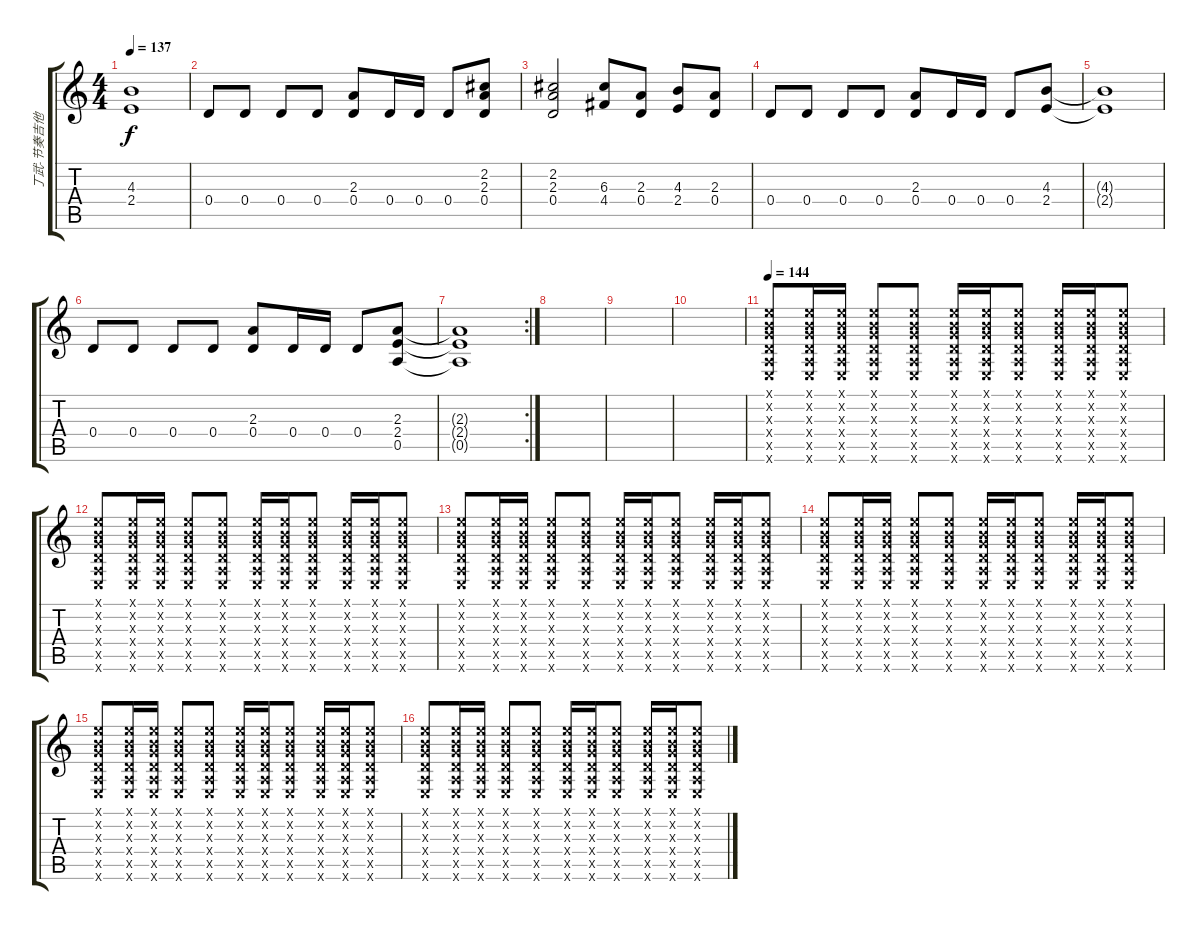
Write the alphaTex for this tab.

\track ("丁武-节奏吉他" "丁武-节奏吉他") {instrument distortionguitar}
\staff {score tabs}
\tuning (E4 B3 G3 D3 A2 E2) {hide}
\ts (4 4)
\tempo 137
\clef g2
\ks c
(4.3{t} 2.4{t}).1{dy f} |
0.4.8 0.4.8 0.4.8 0.4.8 (2.3 0.4).8 0.4.16 0.4.16 0.4.8 (2.2 2.3 0.4).8 |
(2.2 2.3 0.4).2 (6.3 4.4).8 (2.3 0.4).8 (4.3 2.4).8 (2.3 0.4).8 |
0.4.8 0.4.8 0.4.8 0.4.8 (2.3 0.4).8 0.4.16 0.4.16 0.4.8 (4.3 2.4).8 |
(4.3{t} 2.4{t}).1 |
0.4.8 0.4.8 0.4.8 0.4.8 (2.3 0.4).8 0.4.16 0.4.16 0.4.8 (2.3 2.4 0.5).8 |
\rc 2
(2.3{t} 2.4{t} 0.5{t}).1 |
|
|
|
\tempo 144
(0.1{x} 0.2{x} 0.3{x} 0.4{x} 0.5{x} 0.6{x}).8 (0.1{x} 0.2{x} 0.3{x} 0.4{x} 0.5{x} 0.6{x}).16 (0.1{x} 0.2{x} 0.3{x} 0.4{x} 0.5{x} 0.6{x}).16 (0.1{x} 0.2{x} 0.3{x} 0.4{x} 0.5{x} 0.6{x}).8 (0.1{x} 0.2{x} 0.3{x} 0.4{x} 0.5{x} 0.6{x}).8 (0.1{x} 0.2{x} 0.3{x} 0.4{x} 0.5{x} 0.6{x}).16 (0.1{x} 0.2{x} 0.3{x} 0.4{x} 0.5{x} 0.6{x}).16 (0.1{x} 0.2{x} 0.3{x} 0.4{x} 0.5{x} 0.6{x}).8 (0.1{x} 0.2{x} 0.3{x} 0.4{x} 0.5{x} 0.6{x}).16 (0.1{x} 0.2{x} 0.3{x} 0.4{x} 0.5{x} 0.6{x}).16 (0.1{x} 0.2{x} 0.3{x} 0.4{x} 0.5{x} 0.6{x}).8 |
(0.1{x} 0.2{x} 0.3{x} 0.4{x} 0.5{x} 0.6{x}).8 (0.1{x} 0.2{x} 0.3{x} 0.4{x} 0.5{x} 0.6{x}).16 (0.1{x} 0.2{x} 0.3{x} 0.4{x} 0.5{x} 0.6{x}).16 (0.1{x} 0.2{x} 0.3{x} 0.4{x} 0.5{x} 0.6{x}).8 (0.1{x} 0.2{x} 0.3{x} 0.4{x} 0.5{x} 0.6{x}).8 (0.1{x} 0.2{x} 0.3{x} 0.4{x} 0.5{x} 0.6{x}).16 (0.1{x} 0.2{x} 0.3{x} 0.4{x} 0.5{x} 0.6{x}).16 (0.1{x} 0.2{x} 0.3{x} 0.4{x} 0.5{x} 0.6{x}).8 (0.1{x} 0.2{x} 0.3{x} 0.4{x} 0.5{x} 0.6{x}).16 (0.1{x} 0.2{x} 0.3{x} 0.4{x} 0.5{x} 0.6{x}).16 (0.1{x} 0.2{x} 0.3{x} 0.4{x} 0.5{x} 0.6{x}).8 |
(0.1{x} 0.2{x} 0.3{x} 0.4{x} 0.5{x} 0.6{x}).8 (0.1{x} 0.2{x} 0.3{x} 0.4{x} 0.5{x} 0.6{x}).16 (0.1{x} 0.2{x} 0.3{x} 0.4{x} 0.5{x} 0.6{x}).16 (0.1{x} 0.2{x} 0.3{x} 0.4{x} 0.5{x} 0.6{x}).8 (0.1{x} 0.2{x} 0.3{x} 0.4{x} 0.5{x} 0.6{x}).8 (0.1{x} 0.2{x} 0.3{x} 0.4{x} 0.5{x} 0.6{x}).16 (0.1{x} 0.2{x} 0.3{x} 0.4{x} 0.5{x} 0.6{x}).16 (0.1{x} 0.2{x} 0.3{x} 0.4{x} 0.5{x} 0.6{x}).8 (0.1{x} 0.2{x} 0.3{x} 0.4{x} 0.5{x} 0.6{x}).16 (0.1{x} 0.2{x} 0.3{x} 0.4{x} 0.5{x} 0.6{x}).16 (0.1{x} 0.2{x} 0.3{x} 0.4{x} 0.5{x} 0.6{x}).8 |
(0.1{x} 0.2{x} 0.3{x} 0.4{x} 0.5{x} 0.6{x}).8 (0.1{x} 0.2{x} 0.3{x} 0.4{x} 0.5{x} 0.6{x}).16 (0.1{x} 0.2{x} 0.3{x} 0.4{x} 0.5{x} 0.6{x}).16 (0.1{x} 0.2{x} 0.3{x} 0.4{x} 0.5{x} 0.6{x}).8 (0.1{x} 0.2{x} 0.3{x} 0.4{x} 0.5{x} 0.6{x}).8 (0.1{x} 0.2{x} 0.3{x} 0.4{x} 0.5{x} 0.6{x}).16 (0.1{x} 0.2{x} 0.3{x} 0.4{x} 0.5{x} 0.6{x}).16 (0.1{x} 0.2{x} 0.3{x} 0.4{x} 0.5{x} 0.6{x}).8 (0.1{x} 0.2{x} 0.3{x} 0.4{x} 0.5{x} 0.6{x}).16 (0.1{x} 0.2{x} 0.3{x} 0.4{x} 0.5{x} 0.6{x}).16 (0.1{x} 0.2{x} 0.3{x} 0.4{x} 0.5{x} 0.6{x}).8 |
(0.1{x} 0.2{x} 0.3{x} 0.4{x} 0.5{x} 0.6{x}).8 (0.1{x} 0.2{x} 0.3{x} 0.4{x} 0.5{x} 0.6{x}).16 (0.1{x} 0.2{x} 0.3{x} 0.4{x} 0.5{x} 0.6{x}).16 (0.1{x} 0.2{x} 0.3{x} 0.4{x} 0.5{x} 0.6{x}).8 (0.1{x} 0.2{x} 0.3{x} 0.4{x} 0.5{x} 0.6{x}).8 (0.1{x} 0.2{x} 0.3{x} 0.4{x} 0.5{x} 0.6{x}).16 (0.1{x} 0.2{x} 0.3{x} 0.4{x} 0.5{x} 0.6{x}).16 (0.1{x} 0.2{x} 0.3{x} 0.4{x} 0.5{x} 0.6{x}).8 (0.1{x} 0.2{x} 0.3{x} 0.4{x} 0.5{x} 0.6{x}).16 (0.1{x} 0.2{x} 0.3{x} 0.4{x} 0.5{x} 0.6{x}).16 (0.1{x} 0.2{x} 0.3{x} 0.4{x} 0.5{x} 0.6{x}).8 |
(0.1{x} 0.2{x} 0.3{x} 0.4{x} 0.5{x} 0.6{x}).8 (0.1{x} 0.2{x} 0.3{x} 0.4{x} 0.5{x} 0.6{x}).16 (0.1{x} 0.2{x} 0.3{x} 0.4{x} 0.5{x} 0.6{x}).16 (0.1{x} 0.2{x} 0.3{x} 0.4{x} 0.5{x} 0.6{x}).8 (0.1{x} 0.2{x} 0.3{x} 0.4{x} 0.5{x} 0.6{x}).8 (0.1{x} 0.2{x} 0.3{x} 0.4{x} 0.5{x} 0.6{x}).16 (0.1{x} 0.2{x} 0.3{x} 0.4{x} 0.5{x} 0.6{x}).16 (0.1{x} 0.2{x} 0.3{x} 0.4{x} 0.5{x} 0.6{x}).8 (0.1{x} 0.2{x} 0.3{x} 0.4{x} 0.5{x} 0.6{x}).16 (0.1{x} 0.2{x} 0.3{x} 0.4{x} 0.5{x} 0.6{x}).16 (0.1{x} 0.2{x} 0.3{x} 0.4{x} 0.5{x} 0.6{x}).8
